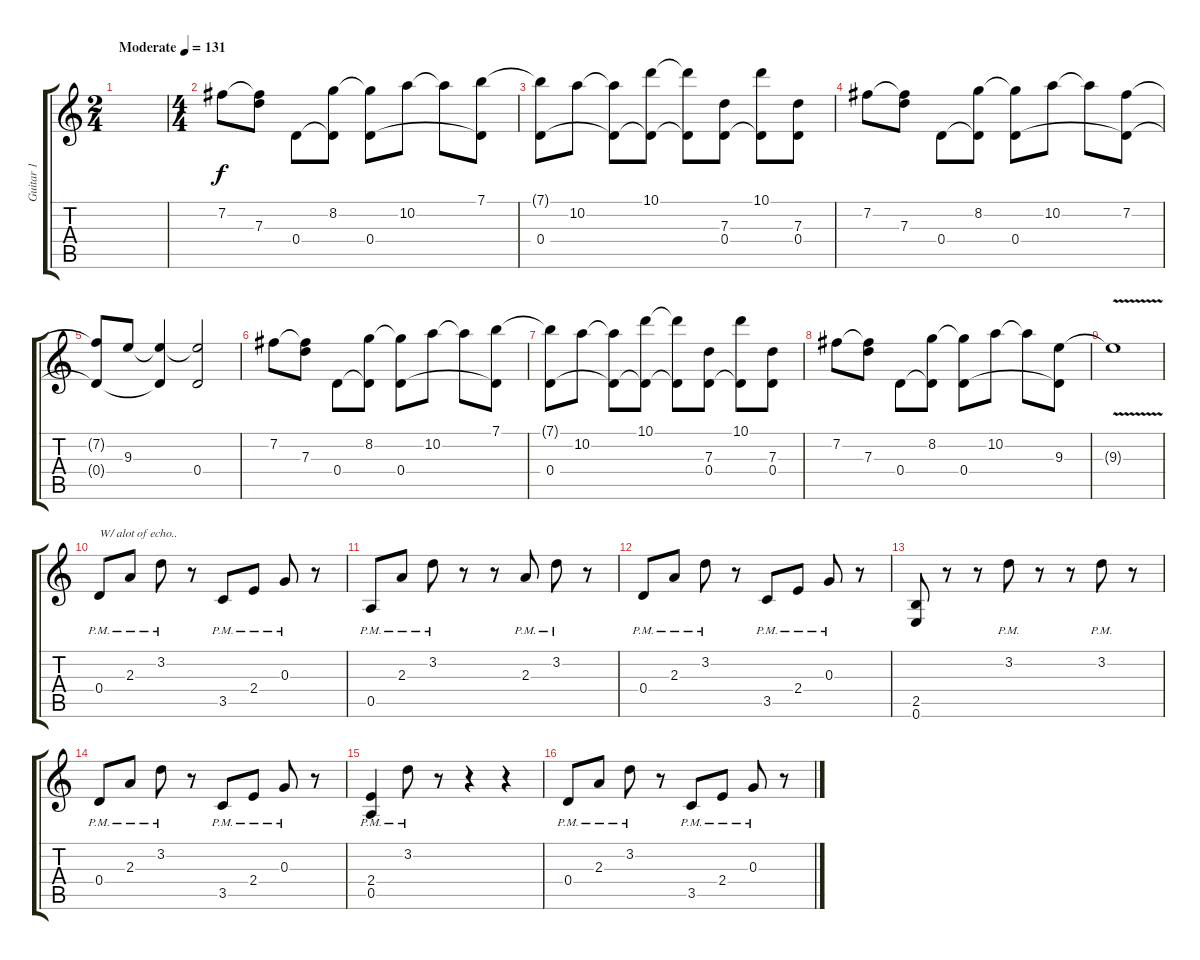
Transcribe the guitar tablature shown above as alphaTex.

\track ("Guitar 1" "Guitar 1") {instrument overdrivenguitar}
\staff {score tabs}
\tuning (E4 B3 G3 D3 A2 E2) {hide}
\ts (2 4)
\tempo (131 "Moderate")
\clef g2
\ks c
|
\ts (4 4)
7.2.8 (7.2{t} 7.3).8 0.4.8 (8.2 0.4{t}).8 (8.2{t} 0.4).8 10.2.8 10.2{t}.8 (7.1 0.4{t}).8 |
(7.1{t} 0.4).8 10.2.8 (10.2{t} 0.4{t}).8 (10.1 0.4{t}).8 (10.1{t} 0.4{t}).8 (7.3 0.4).8 (10.1 0.4{t}).8 (7.3 0.4).8 |
7.2.8 (7.2{t} 7.3).8 0.4.8 (8.2 0.4{t}).8 (8.2{t} 0.4).8 10.2.8 10.2{t}.8 (7.2 0.4{t}).8 |
(7.2{t} 0.4{t}).8 9.3.8 (9.3{t} 0.4{t}).4 (9.3{t} 0.4).2 |
7.2.8 (7.2{t} 7.3).8 0.4.8 (8.2 0.4{t}).8 (8.2{t} 0.4).8 10.2.8 10.2{t}.8 (7.1 0.4{t}).8 |
(7.1{t} 0.4).8 10.2.8 (10.2{t} 0.4{t}).8 (10.1 0.4{t}).8 (10.1{t} 0.4{t}).8 (7.3 0.4).8 (10.1 0.4{t}).8 (7.3 0.4).8 |
7.2.8 (7.2{t} 7.3).8 0.4.8 (8.2 0.4{t}).8 (8.2{t} 0.4).8 10.2.8 10.2{t}.8 (9.3 0.4{t}).8 |
9.3{v t}.1 |
0.4{pm}.8{txt "W/ alot of echo.."} 2.3{pm}.8 3.2{pm}.8 r.8 3.5{pm}.8 2.4{pm}.8 0.3{pm}.8 r.8 |
0.5{pm}.8 2.3{pm}.8 3.2{pm}.8 r.8 r.8 2.3{pm}.8 3.2{pm}.8 r.8 |
0.4{pm}.8 2.3{pm}.8 3.2{pm}.8 r.8 3.5{pm}.8 2.4{pm}.8 0.3{pm}.8 r.8 |
(2.5 0.6).8 r.8 r.8 3.2{pm}.8 r.8 r.8 3.2{pm}.8 r.8 |
0.4{pm}.8 2.3{pm}.8 3.2{pm}.8 r.8 3.5{pm}.8 2.4{pm}.8 0.3{pm}.8 r.8 |
(2.4{pm} 0.5{pm}).4 3.2{pm}.8 r.8 r.4 r.4 |
0.4{pm}.8 2.3{pm}.8 3.2{pm}.8 r.8 3.5{pm}.8 2.4{pm}.8 0.3{pm}.8 r.8
